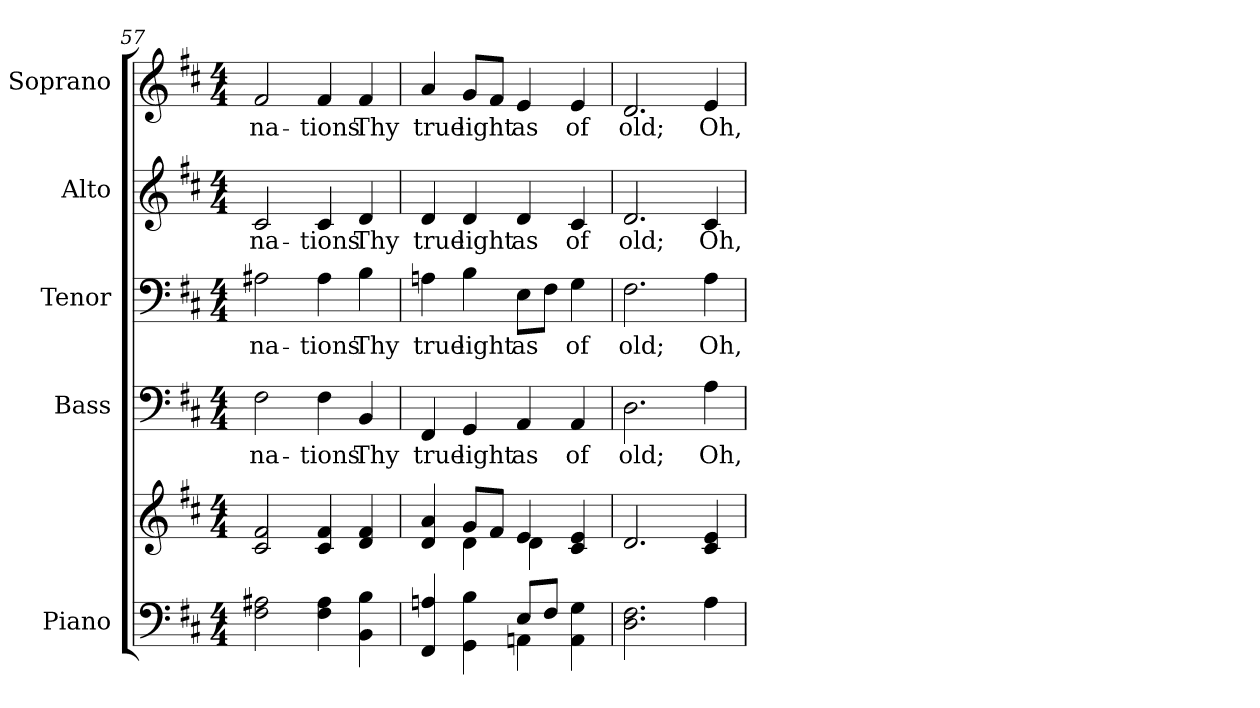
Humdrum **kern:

**kern	**kern	**kern	**text	**kern	**text	**kern	**text	**kern	**text
*part5	*part5	*part4	*part4	*part3	*part3	*part2	*part2	*part1	*part1
*staff6	*staff5	*staff4	*staff4	*staff3	*staff3	*staff2	*staff2	*staff1	*staff1
*I"Piano	*	*I"Bass	*	*I"Tenor	*	*I"Alto	*	*I"Soprano	*
*I'Pno.	*	*I'B.	*	*I'T.	*	*I'A.	*	*I'S.	*
*clefF4	*clefG2	*clefF4	*	*clefF4	*	*clefG2	*	*clefG2	*
*k[f#c#]	*k[f#c#]	*k[f#c#]	*	*k[f#c#]	*	*k[f#c#]	*	*k[f#c#]	*
*D:	*D:	*D:	*	*D:	*	*D:	*	*D:	*
*M4/4	*M4/4	*M4/4	*	*M4/4	*	*M4/4	*	*M4/4	*
=57	=57	=57	=57	=57	=57	=57	=57	=57	=57
!	!	!	!LO:LY:b:color=#000000	!	!	!	!	!	!
!	!	!	!	!	!LO:LY:b:color=#000000	!	!	!	!
!	!	!	!	!	!	!	!LO:LY:b:color=#000000	!	!
!	!	!	!	!	!	!	!	!	!LO:LY:b:color=#000000
2F#i\ 2A#Xi	2c#i/ 2f#i	2F#i\	na-	2A#Xi\	na-	2c#i/	na-	2f#i/	na-
!	!	!	!LO:LY:b:color=#000000	!	!	!	!	!	!
!	!	!	!	!	!LO:LY:b:color=#000000	!	!	!	!
!	!	!	!	!	!	!	!LO:LY:b:color=#000000	!	!
!	!	!	!	!	!	!	!	!	!LO:LY:b:color=#000000
4F#i\ 4A#i	4c#i/ 4f#i	4F#i\	-tions	4A#i\	-tions	4c#i/	-tions	4f#i/	-tions
!	!	!	!LO:LY:b:color=#000000	!	!	!	!	!	!
!	!	!	!	!	!LO:LY:b:color=#000000	!	!	!	!
!	!	!	!	!	!	!	!LO:LY:b:color=#000000	!	!
!	!	!	!	!	!	!	!	!	!LO:LY:b:color=#000000
4BBi\ 4Bi	4di/ 4f#i	4BBi/	Thy	4Bi\	Thy	4di/	Thy	4f#i/	Thy
!!LO:PB:g=z
=58	=58	=58	=58	=58	=58	=58	=58	=58	=58
*^	*^	*	*	*	*	*	*	*	*
!	!	!	!	!	!LO:LY:b:color=#000000	!	!	!	!	!	!
!	!	!	!	!	!	!	!LO:LY:b:color=#000000	!	!	!	!
!	!	!	!	!	!	!	!	!	!LO:LY:b:color=#000000	!	!
!	!	!	!	!	!	!	!	!	!	!	!LO:LY:b:color=#000000
4FF#i/ 4Ani	2ryy	4di/ 4ai	4ryy	4FF#i/	true	4Ani\	true	4di/	true	4ai/	true
!	!	!	!	!	!LO:LY:b:color=#000000	!	!	!	!	!	!
!	!	!	!	!	!	!	!LO:LY:b:color=#000000	!	!	!	!
!	!	!	!	!	!	!	!	!	!LO:LY:b:color=#000000	!	!
!	!	!	!	!	!	!	!	!	!	!	!LO:LY:b:color=#000000
4GGi\ 4Bi	.	8gi/L	4di\	4GGi/	light	4Bi\	light	4di/	light	8gi/L	light
.	.	8f#i/J	.	.	.	.	.	.	.	8f#i/J	.
!	!	!	!	!	!LO:LY:b:color=#000000	!	!	!	!	!	!
!	!	!	!	!	!	!	!LO:LY:b:color=#000000	!	!	!	!
!	!	!	!	!	!	!	!	!	!LO:LY:b:color=#000000	!	!
!	!	!	!	!	!	!	!	!	!	!	!LO:LY:b:color=#000000
8Ei/L	4AAni\	4ei/	4di\	4AAi/	as	8Ei\L	as	4di/	as	4ei/	as
8F#i/J	.	.	.	.	.	8F#i\J	.	.	.	.	.
!	!	!	!	!	!LO:LY:b:color=#000000	!	!	!	!	!	!
!	!	!	!	!	!	!	!LO:LY:b:color=#000000	!	!	!	!
!	!	!	!	!	!	!	!	!	!LO:LY:b:color=#000000	!	!
!	!	!	!	!	!	!	!	!	!	!	!LO:LY:b:color=#000000
4AAi\ 4Gi	4ryy	4c#i/ 4ei	4ryy	4AAi/	of	4Gi\	of	4c#i/	of	4ei/	of
*v	*v	*	*	*	*	*	*	*	*	*	*
*	*v	*v	*	*	*	*	*	*	*	*
=59	=59	=59	=59	=59	=59	=59	=59	=59	=59
*^	*^	*	*	*	*	*	*	*	*
!	!	!	!	!	!LO:LY:b:color=#000000	!	!	!	!	!	!
*v	*v	*	*	*	*	*	*	*	*	*	*
*	*v	*v	*	*	*	*	*	*	*	*
*^	*^	*	*	*	*	*	*	*	*
!	!	!	!	!	!	!	!LO:LY:b:color=#000000	!	!	!	!
*v	*v	*	*	*	*	*	*	*	*	*	*
*	*v	*v	*	*	*	*	*	*	*	*
*^	*^	*	*	*	*	*	*	*	*
!	!	!	!	!	!	!	!	!	!LO:LY:b:color=#000000	!	!
*v	*v	*	*	*	*	*	*	*	*	*	*
*	*v	*v	*	*	*	*	*	*	*	*
*^	*^	*	*	*	*	*	*	*	*
!	!	!	!	!	!	!	!	!	!	!	!LO:LY:b:color=#000000
*v	*v	*	*	*	*	*	*	*	*	*	*
*	*v	*v	*	*	*	*	*	*	*	*
2.Di\ 2.F#i	2.di/	2.Di\	old;	2.F#i\	old;	2.di/	old;	2.di/	old;
!	!	!	!LO:LY:b:color=#000000	!	!	!	!	!	!
!	!	!	!	!	!LO:LY:b:color=#000000	!	!	!	!
!	!	!	!	!	!	!	!LO:LY:b:color=#000000	!	!
!	!	!	!	!	!	!	!	!	!LO:LY:b:color=#000000
4Ai\	4c#i/ 4ei	4Ai\	Oh,	4Ai\	Oh,	4c#i/	Oh,	4ei/	Oh,
=	=	=	=	=	=	=	=	=	=
*-	*-	*-	*-	*-	*-	*-	*-	*-	*-
